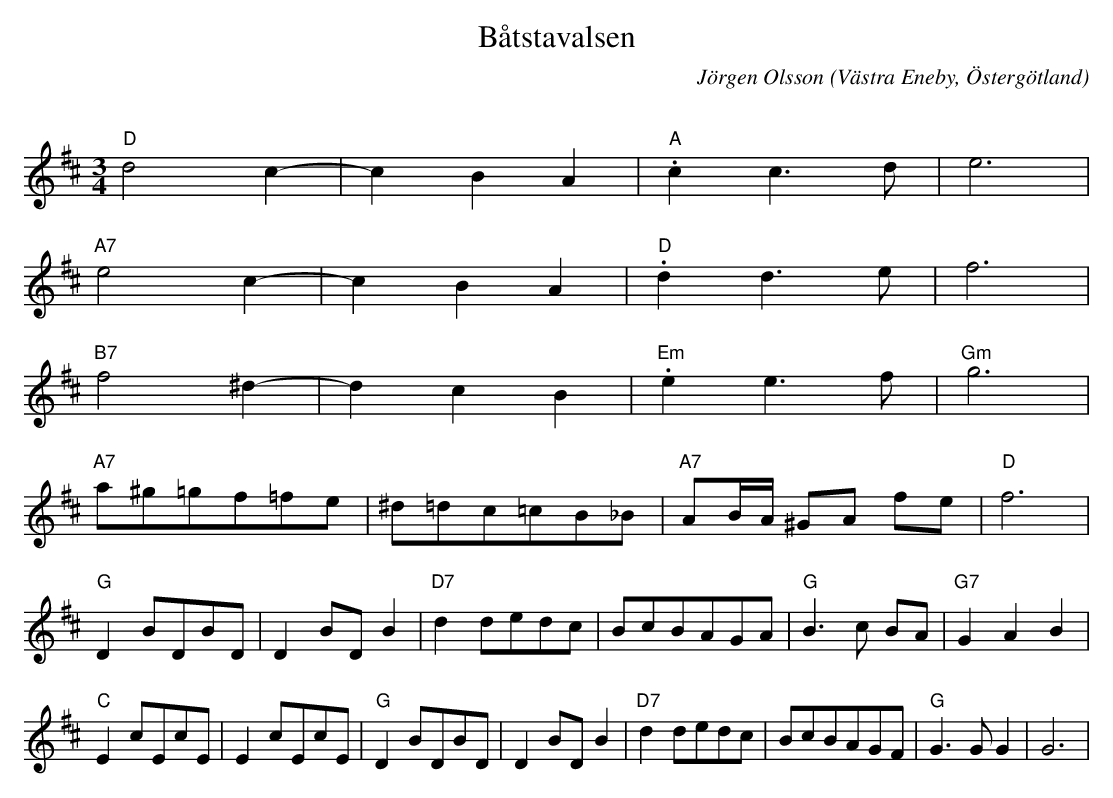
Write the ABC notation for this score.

X:1
T:Båtstavalsen
C:Jörgen Olsson
O:Västra Eneby, Östergötland
Q:160
M:3/4
L:1/8
K:D
"D"d4 c2-|c2B2A2 |"A".c2 c3 d|e6 |
"A7" e4 c2-|c2B2A2 |"D".d2 d3 e|f6 |
"B7"f4 ^d2-|d2c2B2 |"Em".e2 e3 f|"Gm"g6 |
"A7" a^g=gf=fe|^d=dc=cB_B|"A7"AB/2A/2 ^GA fe|"D"f6 |
"G" D2 BDBD |D2 BD B2 |"D7"d2 dedc| BcBAGA|"G"B3 c BA|"G7" G2A2B2|
"C"E2 cEcE |E2 cEcE|"G" D2 BDBD |D2 BD B2 |"D7"d2 dedc| BcBAGF|"G" G3 G G2| G6 |
